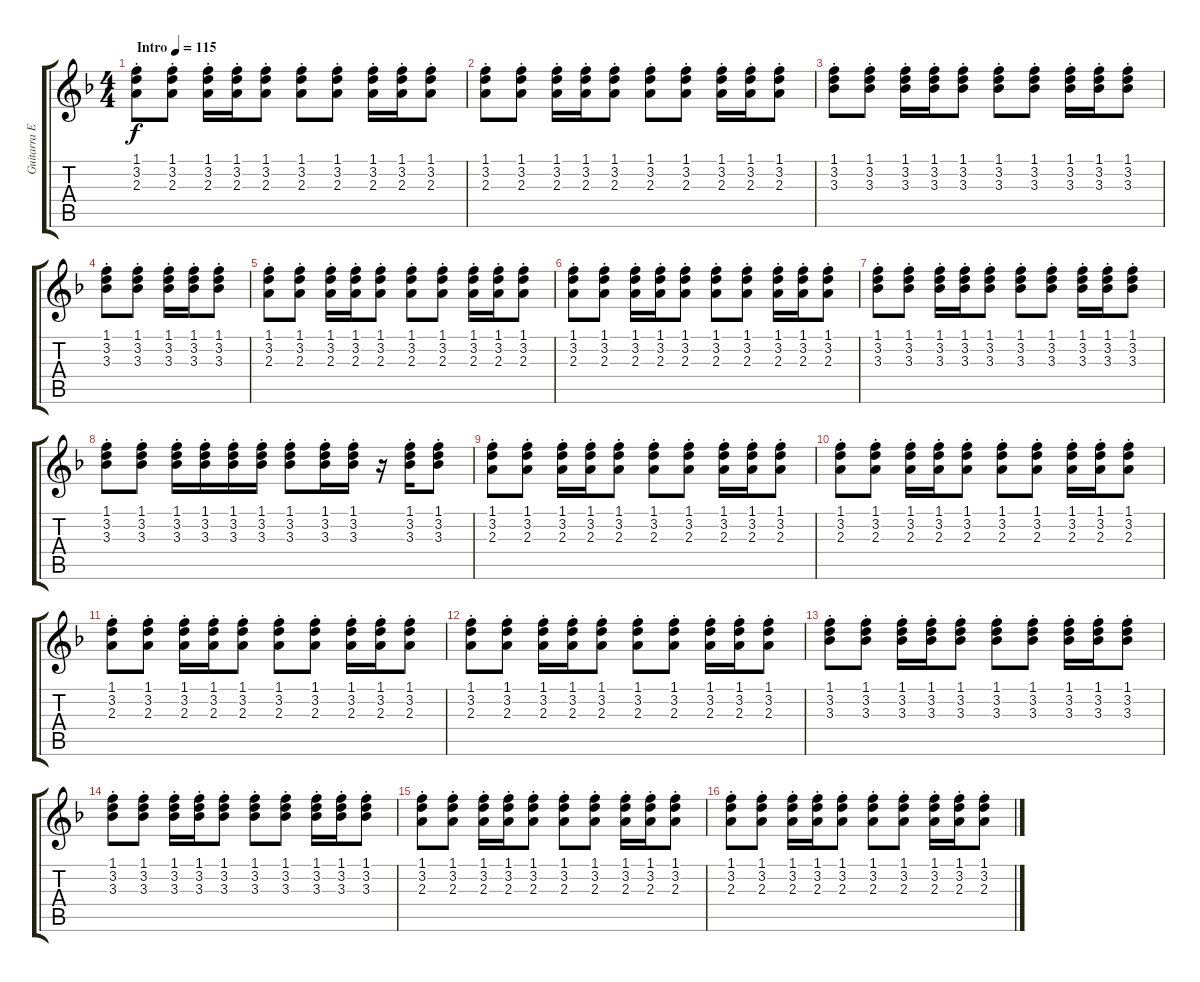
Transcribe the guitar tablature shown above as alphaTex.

\track ("Guitarra Electrica 1" "Guitarra E") {instrument acousticguitarsteel}
\staff {score tabs}
\tuning (E4 B3 G3 D3 A2 E2) {hide}
\ts (4 4)
\tempo (115 "Intro")
\clef g2
\ks dminor
(1.1{st} 3.2{st} 2.3{st}).8{dy f instrument acousticguitarsteel} (1.1{st} 3.2{st} 2.3{st}).8 (1.1{st} 3.2{st} 2.3{st}).16 (1.1{st} 3.2{st} 2.3{st}).16 (1.1{st} 3.2{st} 2.3{st}).8 (1.1{st} 3.2{st} 2.3{st}).8 (1.1{st} 3.2{st} 2.3{st}).8 (1.1{st} 3.2{st} 2.3{st}).16 (1.1{st} 3.2{st} 2.3{st}).16 (1.1{st} 3.2{st} 2.3{st}).8 |
(1.1{st} 3.2{st} 2.3{st}).8 (1.1{st} 3.2{st} 2.3{st}).8 (1.1{st} 3.2{st} 2.3{st}).16 (1.1{st} 3.2{st} 2.3{st}).16 (1.1{st} 3.2{st} 2.3{st}).8 (1.1{st} 3.2{st} 2.3{st}).8 (1.1{st} 3.2{st} 2.3{st}).8 (1.1{st} 3.2{st} 2.3{st}).16 (1.1{st} 3.2{st} 2.3{st}).16 (1.1{st} 3.2{st} 2.3{st}).8 |
(1.1{st} 3.2{st} 3.3{st}).8 (1.1{st} 3.2{st} 3.3{st}).8 (1.1{st} 3.2{st} 3.3{st}).16 (1.1{st} 3.2{st} 3.3{st}).16 (1.1{st} 3.2{st} 3.3{st}).8 (1.1{st} 3.2{st} 3.3{st}).8 (1.1{st} 3.2{st} 3.3{st}).8 (1.1{st} 3.2{st} 3.3{st}).16 (1.1{st} 3.2{st} 3.3{st}).16 (1.1{st} 3.2{st} 3.3{st}).8 |
(1.1{st} 3.2{st} 3.3{st}).8 (1.1{st} 3.2{st} 3.3{st}).8 (1.1{st} 3.2{st} 3.3{st}).16 (1.1{st} 3.2{st} 3.3{st}).16 (1.1{st} 3.2{st} 3.3{st}).8 |
(1.1{st} 3.2{st} 2.3{st}).8 (1.1{st} 3.2{st} 2.3{st}).8 (1.1{st} 3.2{st} 2.3{st}).16 (1.1{st} 3.2{st} 2.3{st}).16 (1.1{st} 3.2{st} 2.3{st}).8 (1.1{st} 3.2{st} 2.3{st}).8 (1.1{st} 3.2{st} 2.3{st}).8 (1.1{st} 3.2{st} 2.3{st}).16 (1.1{st} 3.2{st} 2.3{st}).16 (1.1{st} 3.2{st} 2.3{st}).8 |
(1.1{st} 3.2{st} 2.3{st}).8 (1.1{st} 3.2{st} 2.3{st}).8 (1.1{st} 3.2{st} 2.3{st}).16 (1.1{st} 3.2{st} 2.3{st}).16 (1.1{st} 3.2{st} 2.3{st}).8 (1.1{st} 3.2{st} 2.3{st}).8 (1.1{st} 3.2{st} 2.3{st}).8 (1.1{st} 3.2{st} 2.3{st}).16 (1.1{st} 3.2{st} 2.3{st}).16 (1.1{st} 3.2{st} 2.3{st}).8 |
(1.1{st} 3.2{st} 3.3{st}).8 (1.1{st} 3.2{st} 3.3{st}).8 (1.1{st} 3.2{st} 3.3{st}).16 (1.1{st} 3.2{st} 3.3{st}).16 (1.1{st} 3.2{st} 3.3{st}).8 (1.1{st} 3.2{st} 3.3{st}).8 (1.1{st} 3.2{st} 3.3{st}).8 (1.1{st} 3.2{st} 3.3{st}).16 (1.1{st} 3.2{st} 3.3{st}).16 (1.1{st} 3.2{st} 3.3{st}).8 |
(1.1{st} 3.2{st} 3.3{st}).8 (1.1{st} 3.2{st} 3.3{st}).8 (1.1{st} 3.2{st} 3.3{st}).16 (1.1{st} 3.2{st} 3.3{st}).16 (1.1{st} 3.2{st} 3.3{st}).16 (1.1{st} 3.2{st} 3.3{st}).16 (1.1{st} 3.2{st} 3.3{st}).8 (1.1{st} 3.2{st} 3.3{st}).16 (1.1{st} 3.2{st} 3.3{st}).16 r.16 (1.1{st} 3.2{st} 3.3{st}).16 (1.1{st} 3.2{st} 3.3{st}).8 |
(1.1{st} 3.2{st} 2.3{st}).8 (1.1{st} 3.2{st} 2.3{st}).8 (1.1{st} 3.2{st} 2.3{st}).16 (1.1{st} 3.2{st} 2.3{st}).16 (1.1{st} 3.2{st} 2.3{st}).8 (1.1{st} 3.2{st} 2.3{st}).8 (1.1{st} 3.2{st} 2.3{st}).8 (1.1{st} 3.2{st} 2.3{st}).16 (1.1{st} 3.2{st} 2.3{st}).16 (1.1{st} 3.2{st} 2.3{st}).8 |
(1.1{st} 3.2{st} 2.3{st}).8 (1.1{st} 3.2{st} 2.3{st}).8 (1.1{st} 3.2{st} 2.3{st}).16 (1.1{st} 3.2{st} 2.3{st}).16 (1.1{st} 3.2{st} 2.3{st}).8 (1.1{st} 3.2{st} 2.3{st}).8 (1.1{st} 3.2{st} 2.3{st}).8 (1.1{st} 3.2{st} 2.3{st}).16 (1.1{st} 3.2{st} 2.3{st}).16 (1.1{st} 3.2{st} 2.3{st}).8 |
(1.1{st} 3.2{st} 2.3{st}).8 (1.1{st} 3.2{st} 2.3{st}).8 (1.1{st} 3.2{st} 2.3{st}).16 (1.1{st} 3.2{st} 2.3{st}).16 (1.1{st} 3.2{st} 2.3{st}).8 (1.1{st} 3.2{st} 2.3{st}).8 (1.1{st} 3.2{st} 2.3{st}).8 (1.1{st} 3.2{st} 2.3{st}).16 (1.1{st} 3.2{st} 2.3{st}).16 (1.1{st} 3.2{st} 2.3{st}).8 |
(1.1{st} 3.2{st} 2.3{st}).8 (1.1{st} 3.2{st} 2.3{st}).8 (1.1{st} 3.2{st} 2.3{st}).16 (1.1{st} 3.2{st} 2.3{st}).16 (1.1{st} 3.2{st} 2.3{st}).8 (1.1{st} 3.2{st} 2.3{st}).8 (1.1{st} 3.2{st} 2.3{st}).8 (1.1{st} 3.2{st} 2.3{st}).16 (1.1{st} 3.2{st} 2.3{st}).16 (1.1{st} 3.2{st} 2.3{st}).8 |
(1.1{st} 3.2{st} 3.3{st}).8 (1.1{st} 3.2{st} 3.3{st}).8 (1.1{st} 3.2{st} 3.3{st}).16 (1.1{st} 3.2{st} 3.3{st}).16 (1.1{st} 3.2{st} 3.3{st}).8 (1.1{st} 3.2{st} 3.3{st}).8 (1.1{st} 3.2{st} 3.3{st}).8 (1.1{st} 3.2{st} 3.3{st}).16 (1.1{st} 3.2{st} 3.3{st}).16 (1.1{st} 3.2{st} 3.3{st}).8 |
(1.1{st} 3.2{st} 3.3{st}).8 (1.1{st} 3.2{st} 3.3{st}).8 (1.1{st} 3.2{st} 3.3{st}).16 (1.1{st} 3.2{st} 3.3{st}).16 (1.1{st} 3.2{st} 3.3{st}).8 (1.1{st} 3.2{st} 3.3{st}).8 (1.1{st} 3.2{st} 3.3{st}).8 (1.1{st} 3.2{st} 3.3{st}).16 (1.1{st} 3.2{st} 3.3{st}).16 (1.1{st} 3.2{st} 3.3{st}).8 |
(1.1{st} 3.2{st} 2.3{st}).8 (1.1{st} 3.2{st} 2.3{st}).8 (1.1{st} 3.2{st} 2.3{st}).16 (1.1{st} 3.2{st} 2.3{st}).16 (1.1{st} 3.2{st} 2.3{st}).8 (1.1{st} 3.2{st} 2.3{st}).8 (1.1{st} 3.2{st} 2.3{st}).8 (1.1{st} 3.2{st} 2.3{st}).16 (1.1{st} 3.2{st} 2.3{st}).16 (1.1{st} 3.2{st} 2.3{st}).8 |
(1.1{st} 3.2{st} 2.3{st}).8 (1.1{st} 3.2{st} 2.3{st}).8 (1.1{st} 3.2{st} 2.3{st}).16 (1.1{st} 3.2{st} 2.3{st}).16 (1.1{st} 3.2{st} 2.3{st}).8 (1.1{st} 3.2{st} 2.3{st}).8 (1.1{st} 3.2{st} 2.3{st}).8 (1.1{st} 3.2{st} 2.3{st}).16 (1.1{st} 3.2{st} 2.3{st}).16 (1.1{st} 3.2{st} 2.3{st}).8
